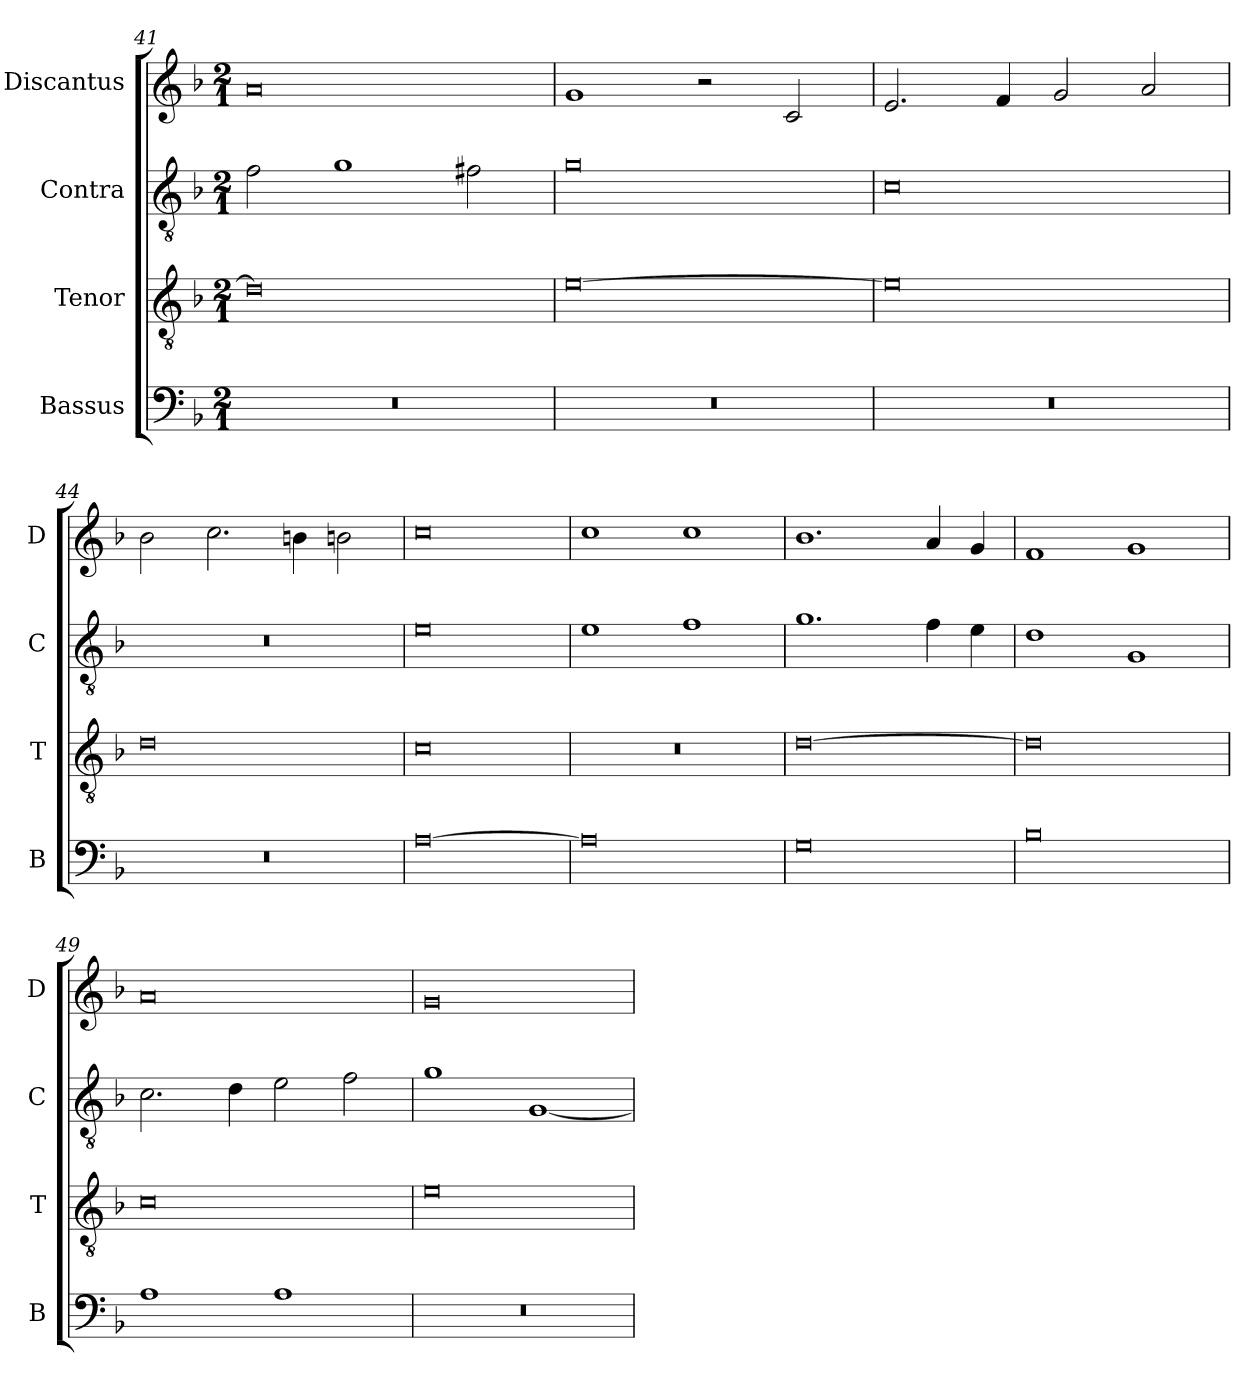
**kern	**kern	**kern	**kern
*part4	*part3	*part2	*part1
*staff4	*staff3	*staff2	*staff1
*I"Bassus	*I"Tenor	*I"Contra	*I"Discantus
*I'B	*I'T	*I'C	*I'D
*clefF4	*clefGv2	*clefGv2	*clefG2
*k[b-]	*k[b-]	*k[b-]	*k[b-]
*M2/1	*M2/1	*M2/1	*M2/1
=41	=41	=41	=41
0r	0d]	2f\	0a
.	.	1g	.
.	.	2f#X\	.
=42	=42	=42	=42
0r	[0e	0g	1g
.	.	.	2r
.	.	.	2c/
=43	=43	=43	=43
0r	0e]	0c	2.e/
.	.	.	4f/
.	.	.	2g/
.	.	.	2a/
=44	=44	=44	=44
0r	0d	0r	2b-\
.	.	.	2.cc\
.	.	.	4bn\
.	.	.	2bn\
=45	=45	=45	=45
[0A	0c	0e	0cc
=46	=46	=46	=46
0A]	0r	1e	1cc
.	.	1f	1cc
=47	=47	=47	=47
0G	[0d	1.g	1.b-
.	.	4f\	4a/
.	.	4e\	4g/
=48	=48	=48	=48
0B-	0d]	1d	1f
.	.	1G	1g
=49	=49	=49	=49
1A	0c	2.c\	0a
.	.	4d\	.
1A	.	2e\	.
.	.	2f\	.
=50	=50	=50	=50
0r	0e	1g	0g
.	.	[1G	.
=	=	=	=
*-	*-	*-	*-
